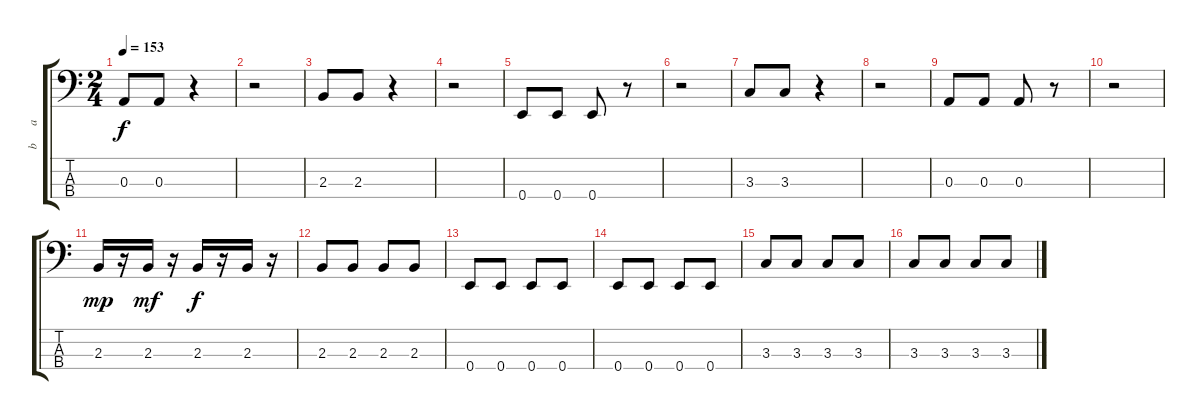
\track ("b      a       s      s" "b      a  ") {instrument electricbassfinger}
\staff {score tabs}
\tuning (G2 D2 A1 E1) {hide}
\ts (2 4)
\tempo 153
\clef f4
\ks c
0.3.8{dy f} 0.3.8 r.4 |
r.2 |
2.3.8 2.3.8 r.4 |
r.2 |
0.4.8 0.4.8 0.4.8 r.8 |
r.2 |
3.3.8 3.3.8 r.4 |
r.2 |
0.3.8 0.3.8 0.3.8 r.8 |
r.2 |
2.3.16{dy mp} r.16 2.3.16{dy mf} r.16 2.3.16{dy f} r.16 2.3.16 r.16 |
2.3.8 2.3.8 2.3.8 2.3.8 |
0.4.8 0.4.8 0.4.8 0.4.8 |
0.4.8 0.4.8 0.4.8 0.4.8 |
3.3.8 3.3.8 3.3.8 3.3.8 |
3.3.8 3.3.8 3.3.8 3.3.8
